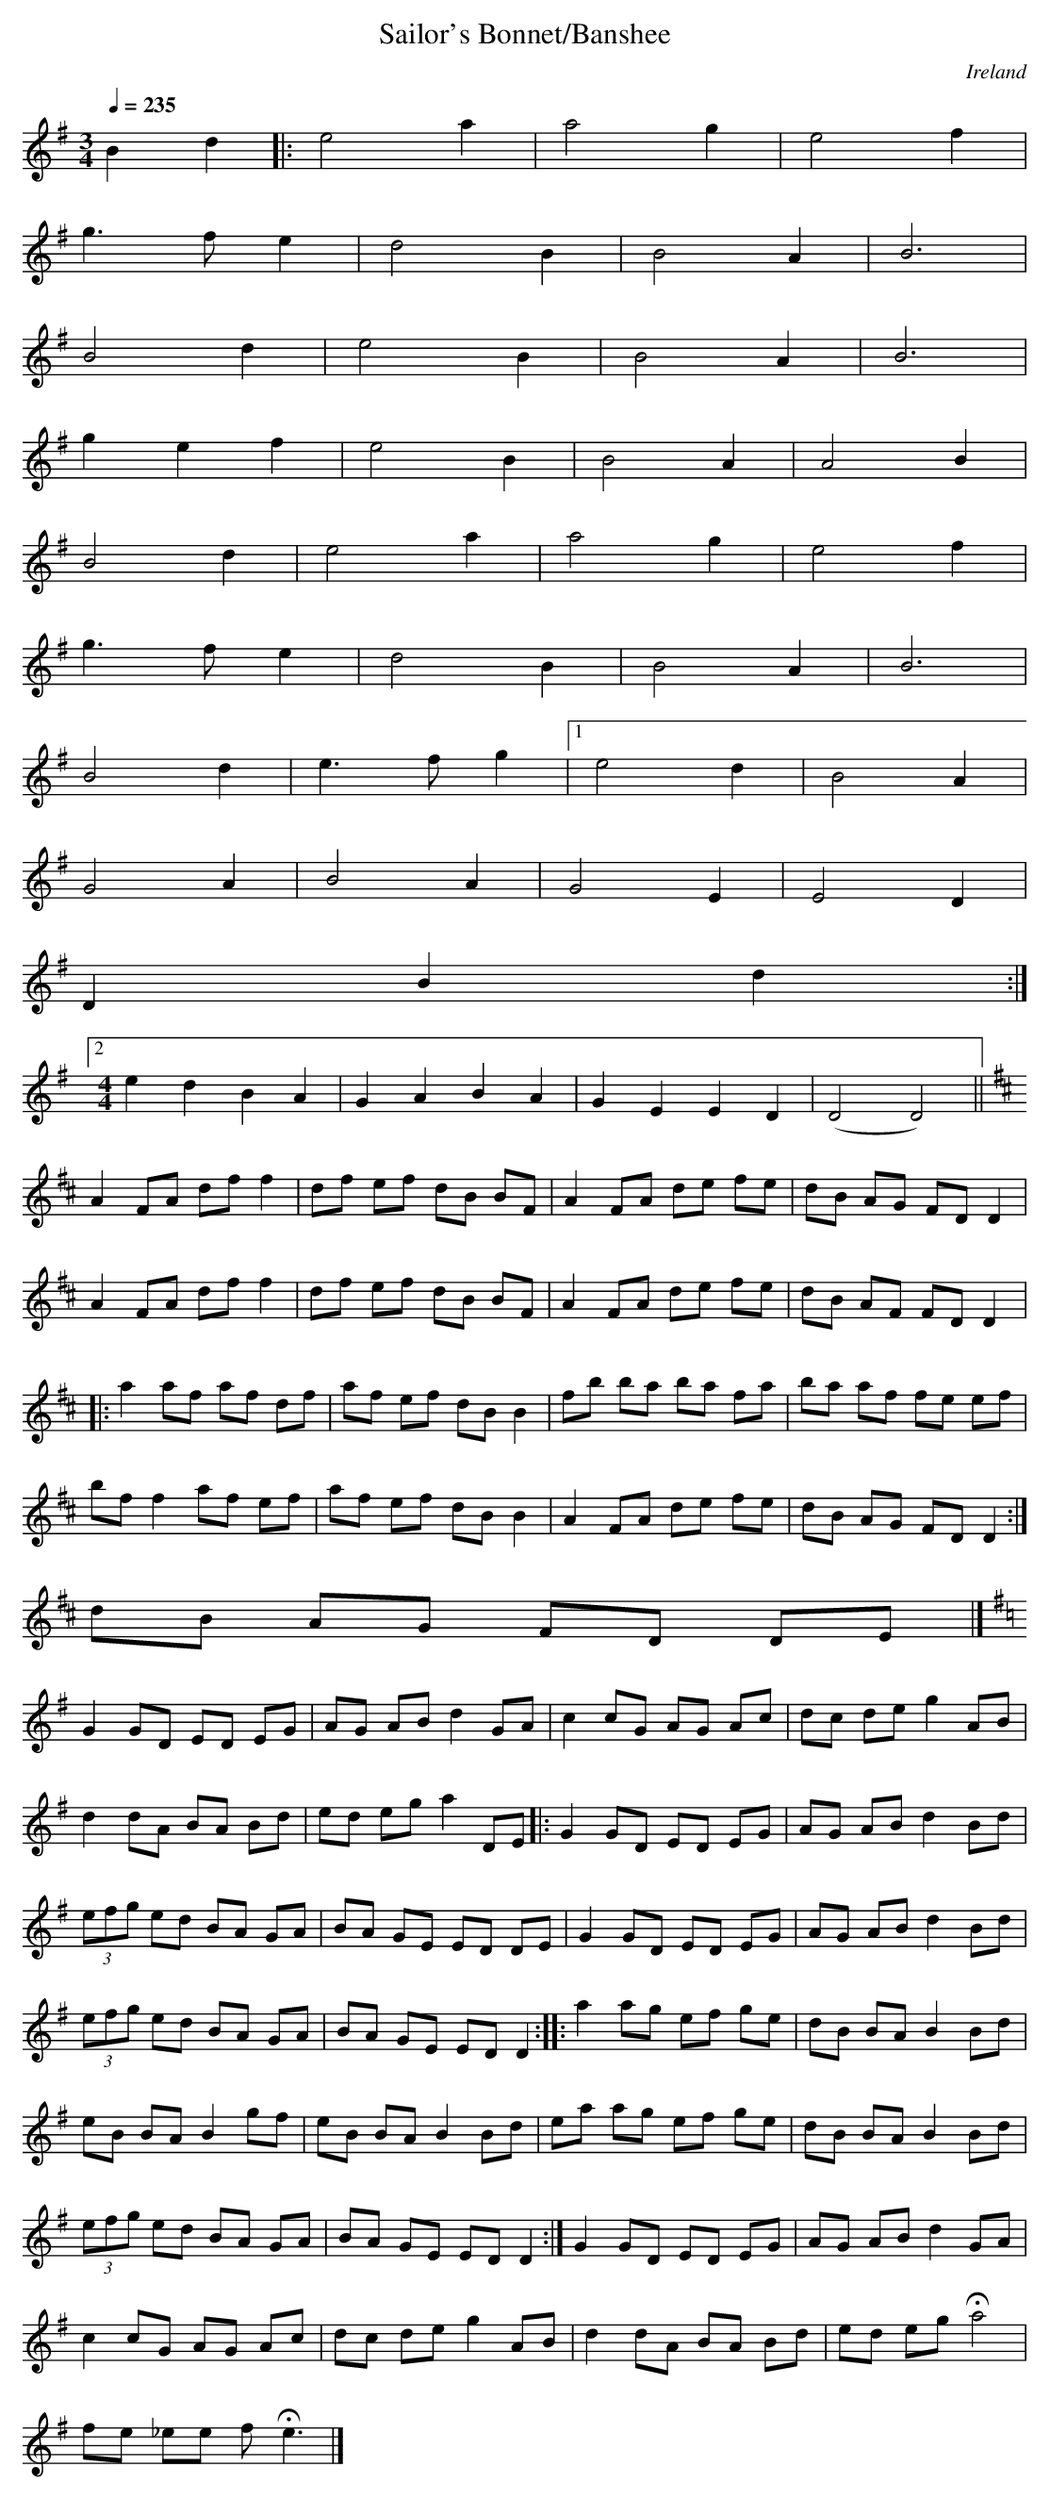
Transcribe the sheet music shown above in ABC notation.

X:1
T:Sailor's Bonnet/Banshee
O:Ireland
M:3/4
L:1/8
Q:1/4=235
K:G
V:1
B2 d2  |:e4 a2 |a4 g2 |e4 f2 |
g3 fe2 |d4 B2 |B4 A2 |B6 |
B4 d2 |e4 B2 |B4 A2 |B6 |
g2 e2 f2 |e4 B2 |B4 A2 |A4 B2 |
B4 d2 |e4 a2 |a4 g2 |e4 f2 |
g3 fe2 |d4 B2 |B4 A2 |B6 |
B4 d2 |e3 fg2 |1 e4 d2 |B4 A2 |
G4 A2 |B4 A2 |G4 E2 |E4 D2 |
D2 B2 d2 :|2
O:Ireland
M:4/4
e2 d2 B2 A2 |G2 A2 B2 A2 |G2 E2 E2 D2 |(D4 D4) ||
K:D
A2 FA df f2 |df ef dB BF |A2 FA de fe |dB AG FD D2 |
A2 FA df f2 |df ef dB BF |A2 FA de fe |dB AF FD D2  |:
a2 af af df |af ef dB B2 |fb ba ba fa |ba af fe ef |
bf f2 af ef |af ef dB B2 |A2 FA de fe |dB AG FD D2 :|
dB AG FD DE |]
K:G
G2 GD ED EG |AG AB d2 GA |c2 cG AG Ac |dc de g2 AB |
d2 dA BA Bd |ed eg a2 DE  |:G2 GD ED EG |AG AB d2 Bd |
(3efg ed BA GA |BA GE ED DE |G2 GD ED EG |AG AB d2 Bd |
(3efg ed BA GA |BA GE ED D2 :| |:a2 ag ef ge |dB BA B2 Bd |
eB BA B2 gf |eB BA B2 Bd |ea ag ef ge |dB BA B2 Bd |
(3efg ed BA GA |BA GE ED D2 :|G2 GD ED EG |AG AB d2 GA |
c2 cG AG Ac |dc de g2 AB |d2 dA BA Bd |ed eg Ha4 |
fe _ee fHe3 |]
